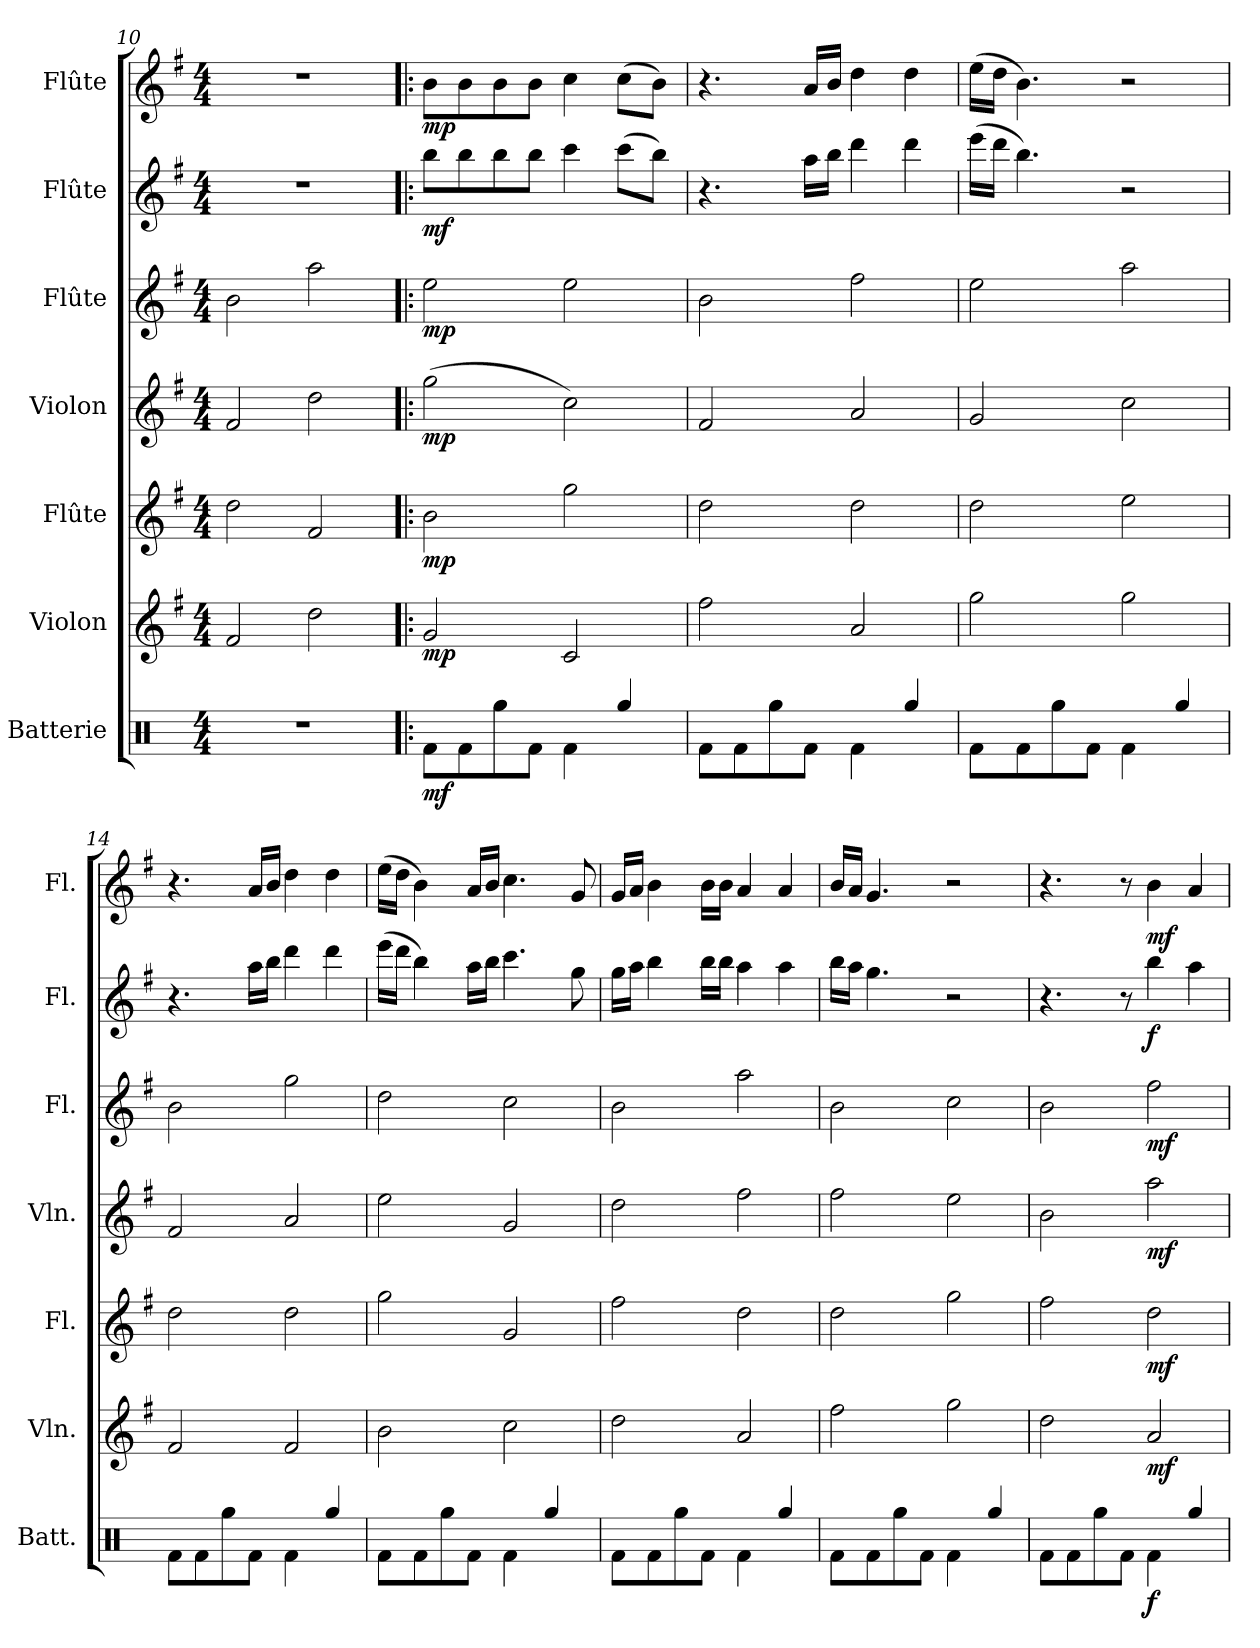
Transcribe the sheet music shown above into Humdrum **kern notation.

**kern	**dynam	**kern	**dynam	**kern	**dynam	**kern	**dynam	**kern	**dynam	**kern	**dynam	**kern	**dynam
*part7	*part7	*part6	*part6	*part5	*part5	*part4	*part4	*part3	*part3	*part2	*part2	*part1	*part1
*staff7	*staff7	*staff6	*staff6	*staff5	*staff5	*staff4	*staff4	*staff3	*staff3	*staff2	*staff2	*staff1	*staff1
*I"Batterie	*	*I"Violon	*	*I"Flûte	*	*I"Violon	*	*I"Flûte	*	*I"Flûte	*	*I"Flûte	*
*I'Batt.	*	*I'Vln.	*	*I'Fl.	*	*I'Vln.	*	*I'Fl.	*	*I'Fl.	*	*I'Fl.	*
*clefX	*	*clefG2	*	*clefG2	*	*clefG2	*	*clefG2	*	*clefG2	*	*clefG2	*
*k[]	*	*k[f#]	*	*k[f#]	*	*k[f#]	*	*k[f#]	*	*k[f#]	*	*k[f#]	*
*M4/4	*	*M4/4	*	*M4/4	*	*M4/4	*	*M4/4	*	*M4/4	*	*M4/4	*
=10	=10	=10	=10	=10	=10	=10	=10	=10	=10	=10	=10	=10	=10
1r	.	2f#/	.	2dd\	.	2f#/	.	2b\	.	1r	.	1r	.
.	.	2dd\	.	2f#/	.	2dd\	.	2aa\	.	.	.	.	.
=11!|:	=11!|:	=11!|:	=11!|:	=11!|:	=11!|:	=11!|:	=11!|:	=11!|:	=11!|:	=11!|:	=11!|:	=11!|:	=11!|:
!	!LO:DY:b	!	!LO:DY:b	!	!LO:DY:b	!	!LO:DY:b	!	!LO:DY:b	!	!LO:DY:b	!	!LO:DY:b
8Rf\L	mf	2g/	mp	2b\	mp	(2gg\	mp	2ee\	mp	8bb\L	mf	8b\L	mp
8Rf\	.	.	.	.	.	.	.	.	.	8bb\	.	8b\	.
8Rgg\	.	.	.	.	.	.	.	.	.	8bb\	.	8b\	.
8Rf\J	.	.	.	.	.	.	.	.	.	8bb\J	.	8b\J	.
4Rf\	.	2c/	.	2gg\	.	2cc\)	.	2ee\	.	4ccc\	.	4cc\	.
4Rgg/	.	.	.	.	.	.	.	.	.	(8ccc\L	.	(8cc\L	.
.	.	.	.	.	.	.	.	.	.	8bb\J)	.	8b\J)	.
=12	=12	=12	=12	=12	=12	=12	=12	=12	=12	=12	=12	=12	=12
8Rf\L	.	2ff#\	.	2dd\	.	2f#/	.	2b\	.	4.r	.	4.r	.
8Rf\	.	.	.	.	.	.	.	.	.	.	.	.	.
8Rgg\	.	.	.	.	.	.	.	.	.	.	.	.	.
8Rf\J	.	.	.	.	.	.	.	.	.	16aa\LL	.	16a/LL	.
.	.	.	.	.	.	.	.	.	.	16bb\JJ	.	16b/JJ	.
4Rf\	.	2a/	.	2dd\	.	2a/	.	2ff#\	.	4ddd\	.	4dd\	.
4Rgg/	.	.	.	.	.	.	.	.	.	4ddd\	.	4dd\	.
!!LO:PB:g=z
=13	=13	=13	=13	=13	=13	=13	=13	=13	=13	=13	=13	=13	=13
8Rf\L	.	2gg\	.	2dd\	.	2g/	.	2ee\	.	(16eee\LL	.	(16ee\LL	.
.	.	.	.	.	.	.	.	.	.	16ddd\JJ	.	16dd\JJ	.
8Rf\	.	.	.	.	.	.	.	.	.	4.bb\)	.	4.b\)	.
8Rgg\	.	.	.	.	.	.	.	.	.	.	.	.	.
8Rf\J	.	.	.	.	.	.	.	.	.	.	.	.	.
4Rf\	.	2gg\	.	2ee\	.	2cc\	.	2aa\	.	2r	.	2r	.
4Rgg/	.	.	.	.	.	.	.	.	.	.	.	.	.
=14	=14	=14	=14	=14	=14	=14	=14	=14	=14	=14	=14	=14	=14
8Rf\L	.	2f#/	.	2dd\	.	2f#/	.	2b\	.	4.r	.	4.r	.
8Rf\	.	.	.	.	.	.	.	.	.	.	.	.	.
8Rgg\	.	.	.	.	.	.	.	.	.	.	.	.	.
8Rf\J	.	.	.	.	.	.	.	.	.	16aa\LL	.	16a/LL	.
.	.	.	.	.	.	.	.	.	.	16bb\JJ	.	16b/JJ	.
4Rf\	.	2f#/	.	2dd\	.	2a/	.	2gg\	.	4ddd\	.	4dd\	.
4Rgg/	.	.	.	.	.	.	.	.	.	4ddd\	.	4dd\	.
=15	=15	=15	=15	=15	=15	=15	=15	=15	=15	=15	=15	=15	=15
8Rf\L	.	2b\	.	2gg\	.	2ee\	.	2dd\	.	(16eee\LL	.	(16ee\LL	.
.	.	.	.	.	.	.	.	.	.	16ddd\JJ	.	16dd\JJ	.
8Rf\	.	.	.	.	.	.	.	.	.	4bb\)	.	4b\)	.
8Rgg\	.	.	.	.	.	.	.	.	.	.	.	.	.
8Rf\J	.	.	.	.	.	.	.	.	.	16aa\LL	.	16a/LL	.
.	.	.	.	.	.	.	.	.	.	16bb\JJ	.	16b/JJ	.
4Rf\	.	2cc\	.	2g/	.	2g/	.	2cc\	.	4.ccc\	.	4.cc\	.
4Rgg/	.	.	.	.	.	.	.	.	.	.	.	.	.
.	.	.	.	.	.	.	.	.	.	8gg\	.	8g/	.
=16	=16	=16	=16	=16	=16	=16	=16	=16	=16	=16	=16	=16	=16
8Rf\L	.	2dd\	.	2ff#\	.	2dd\	.	2b\	.	16gg\LL	.	16g/LL	.
.	.	.	.	.	.	.	.	.	.	16aa\JJ	.	16a/JJ	.
8Rf\	.	.	.	.	.	.	.	.	.	4bb\	.	4b\	.
8Rgg\	.	.	.	.	.	.	.	.	.	.	.	.	.
8Rf\J	.	.	.	.	.	.	.	.	.	16bb\LL	.	16b\LL	.
.	.	.	.	.	.	.	.	.	.	16bb\JJ	.	16b\JJ	.
4Rf\	.	2a/	.	2dd\	.	2ff#\	.	2aa\	.	4aa\	.	4a/	.
4Rgg/	.	.	.	.	.	.	.	.	.	4aa\	.	4a/	.
!!LO:PB:g=z
=17	=17	=17	=17	=17	=17	=17	=17	=17	=17	=17	=17	=17	=17
8Rf\L	.	2ff#\	.	2dd\	.	2ff#\	.	2b\	.	16bb\LL	.	16b/LL	.
.	.	.	.	.	.	.	.	.	.	16aa\JJ	.	16a/JJ	.
8Rf\	.	.	.	.	.	.	.	.	.	4.gg\	.	4.g/	.
8Rgg\	.	.	.	.	.	.	.	.	.	.	.	.	.
8Rf\J	.	.	.	.	.	.	.	.	.	.	.	.	.
4Rf\	.	2gg\	.	2gg\	.	2ee\	.	2cc\	.	2r	.	2r	.
4Rgg/	.	.	.	.	.	.	.	.	.	.	.	.	.
=18	=18	=18	=18	=18	=18	=18	=18	=18	=18	=18	=18	=18	=18
8Rf\L	.	2dd\	.	2ff#\	.	2b\	.	2b\	.	4.r	.	4.r	.
8Rf\	.	.	.	.	.	.	.	.	.	.	.	.	.
8Rgg\	.	.	.	.	.	.	.	.	.	.	.	.	.
8Rf\J	.	.	.	.	.	.	.	.	.	8r	.	8r	.
!	!LO:DY:b	!	!LO:DY:b	!	!LO:DY:b	!	!LO:DY:b	!	!LO:DY:b	!	!LO:DY:b	!	!LO:DY:b
4Rf\	f	2a/	mf	2dd\	mf	2aa\	mf	2ff#\	mf	4bb\	f	4b\	mf
4Rgg/	.	.	.	.	.	.	.	.	.	4aa\	.	4a/	.
=	=	=	=	=	=	=	=	=	=	=	=	=	=
*-	*-	*-	*-	*-	*-	*-	*-	*-	*-	*-	*-	*-	*-
